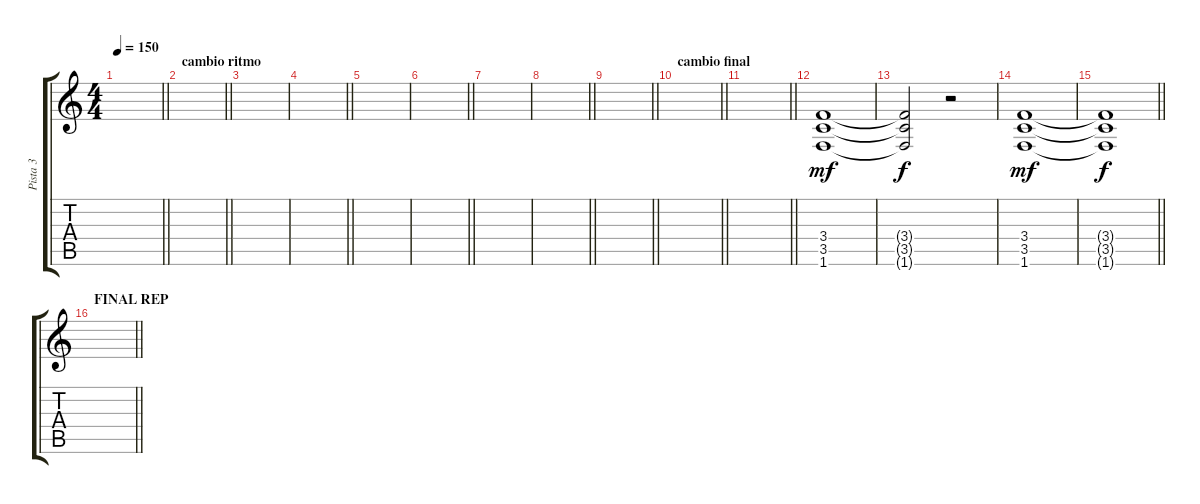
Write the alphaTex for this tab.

\track ("Pista 3" "Pista 3") {instrument overdrivenguitar}
\staff {score tabs}
\tuning (E4 B3 G3 D3 A2 E2) {hide}
\ts (4 4)
\tempo 150
\clef g2
\barLineRight lightlight
\ks c
|
\section ("" "cambio ritmo")
\barLineRight lightlight
|
|
\barLineRight lightlight
|
|
\barLineRight lightlight
|
|
\barLineRight lightlight
|
\barLineRight lightlight
|
\section ("" "cambio final")
\barLineRight lightlight
|
\barLineRight lightlight
|
(3.4 3.5 1.6).1{dy mf} |
(3.4{t} 3.5{t} 1.6{t}).2{dy f} r.2 |
(3.4 3.5 1.6).1{dy mf} |
\barLineRight lightlight
(3.4{t} 3.5{t} 1.6{t}).1{dy f} |
\section ("" "FINAL REP")
\barLineRight lightlight
